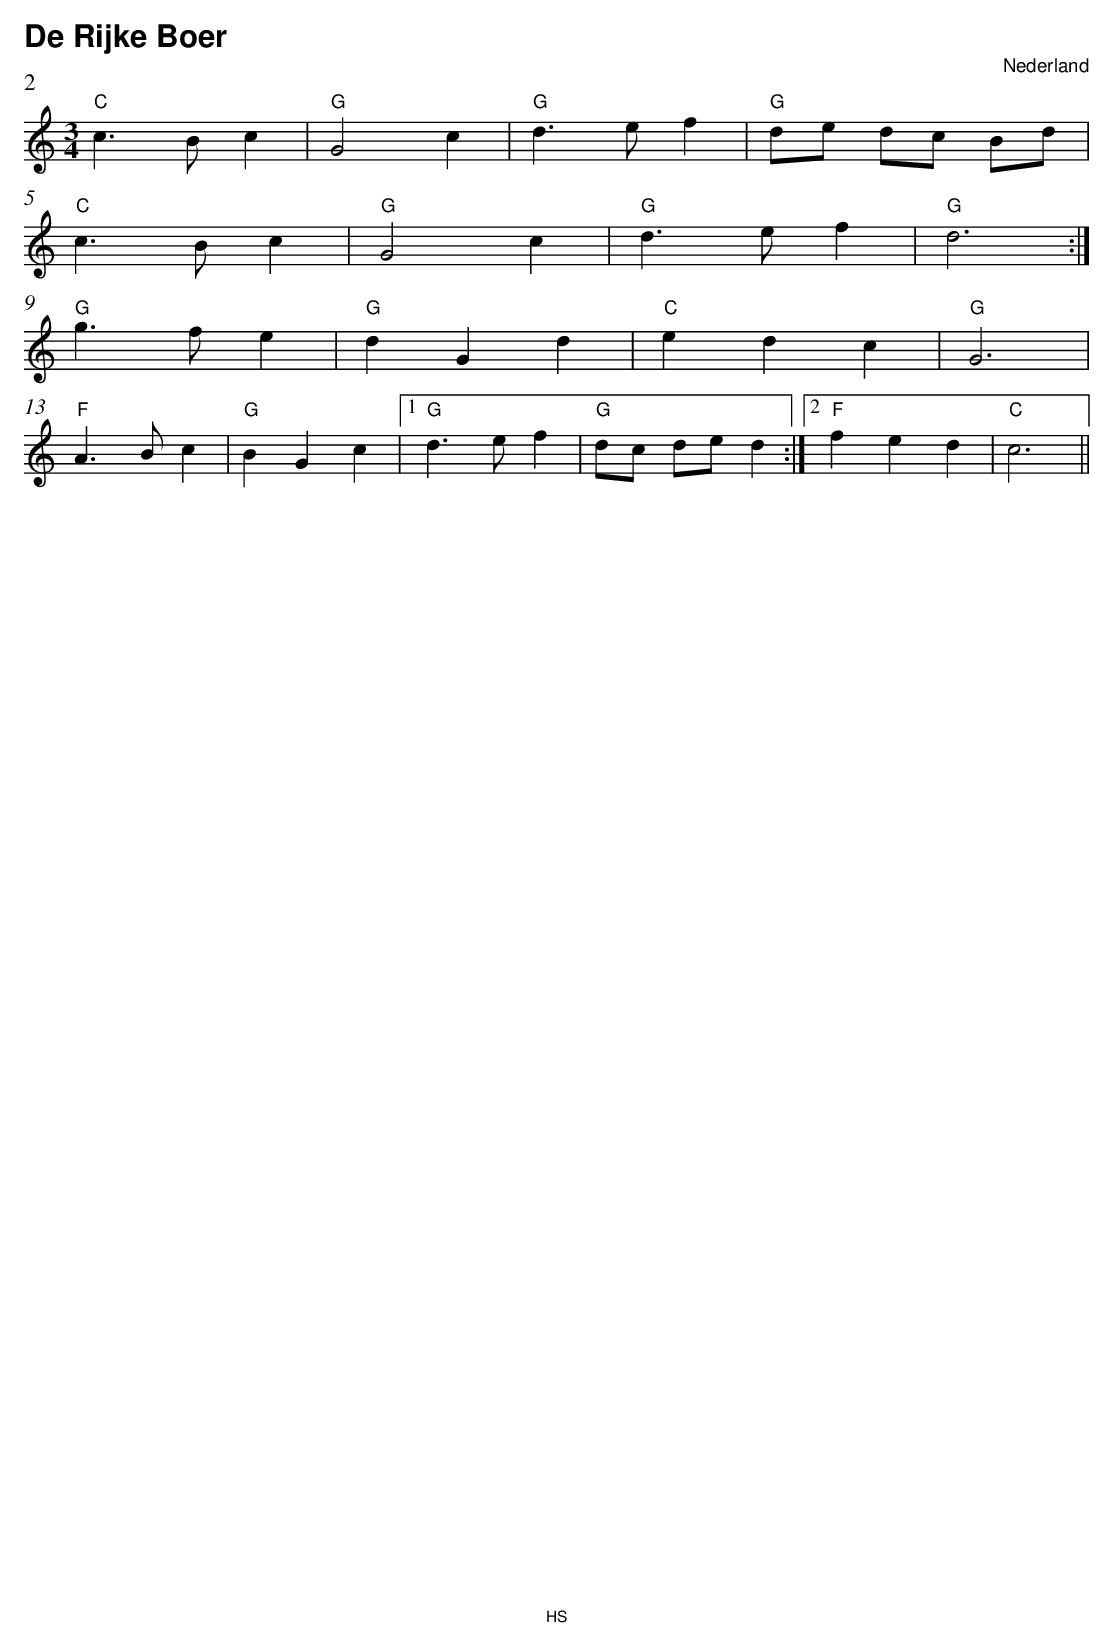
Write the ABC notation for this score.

X:1
T:De Rijke Boer
O:Nederland
M:3/4
L:1/4
Q:1/4=200
P:2
K:C
"C"c>Bc | "G"G2c | "G"d>ef | "G"d/2e/2 d/2c/2 B/2d/2 |
"C"c>Bc | "G"G2c | "G"d>ef | "G"d3 :|
"G"g>fe | "G"dGd | "C"edc | "G"G3 |
"F"A>Bc | "G"BGc |1"G" d>ef | "G"d/2c/2 d/2e/2 d :|2"F" fed | "C"c3 ||
